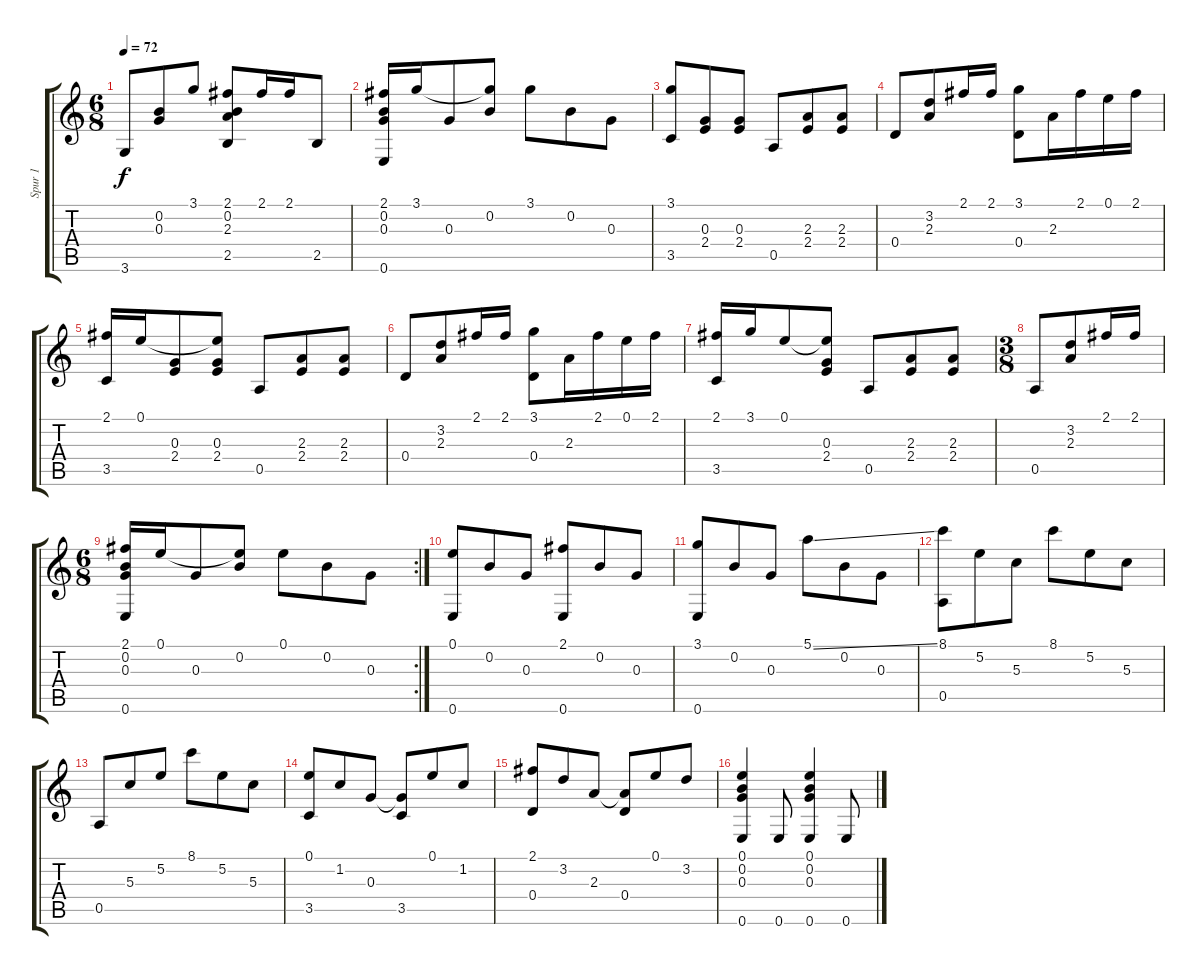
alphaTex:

\track ("Spur 1" "Spur 1") {instrument acousticguitarsteel}
\staff {score tabs}
\tuning (E4 B3 G3 D3 A2 E2) {hide}
\ts (6 8)
\tempo 72
\clef g2
\ks c
3.6.8{dy f} (0.2 0.3).8 3.1.8 (2.1 0.2 2.3 2.5).8 2.1.16 2.1.16 2.5.8 |
(2.1 0.2 0.3 0.6).16 3.1.16 0.3.8 (3.1{t} 0.2).8 3.1.8 0.2.8 0.3.8 |
(3.1 3.5).8 (0.3 2.4).8 (0.3 2.4).8 0.5.8 (2.3 2.4).8 (2.3 2.4).8 |
0.4.8 (3.2 2.3).8 2.1.16 2.1.16 (3.1 0.4).8 2.3.16 2.1.16 0.1.16 2.1.16 |
(2.1 3.5).16 0.1.16 (0.3 2.4).8 (0.1{t} 0.3 2.4).8 0.5.8 (2.3 2.4).8 (2.3 2.4).8 |
0.4.8 (3.2 2.3).8 2.1.16 2.1.16 (3.1 0.4).8 2.3.16 2.1.16 0.1.16 2.1.16 |
(2.1 3.5).16 3.1.16 0.1.8 (0.1{t} 0.3 2.4).8 0.5.8 (2.3 2.4).8 (2.3 2.4).8 |
\ts (3 8)
0.5.8 (3.2 2.3).8 2.1.16 2.1.16 |
\rc 2
\ts (6 8)
(2.1 0.2 0.3 0.6).16 0.1.16 0.3.8 (0.1{t} 0.2).8 0.1.8 0.2.8 0.3.8 |
(0.1 0.6).8 0.2.8 0.3.8 (2.1 0.6).8 0.2.8 0.3.8 |
(3.1 0.6).8 0.2.8 0.3.8 5.1{ss}.8 0.2.8 0.3.8 |
(8.1 0.5).8 5.2.8 5.3.8 8.1.8 5.2.8 5.3.8 |
0.5.8 5.3.8 5.2.8 8.1.8 5.2.8 5.3.8 |
(0.1 3.5).8 1.2.8 0.3.8 (0.3{t} 3.5).8 0.1.8 1.2.8 |
(2.1 0.4).8 3.2.8 2.3.8 (2.3{t} 0.4).8 0.1.8 3.2.8 |
(0.1 0.2 0.3 0.6).4 0.6.8 (0.1 0.2 0.3 0.6).4 0.6.8
